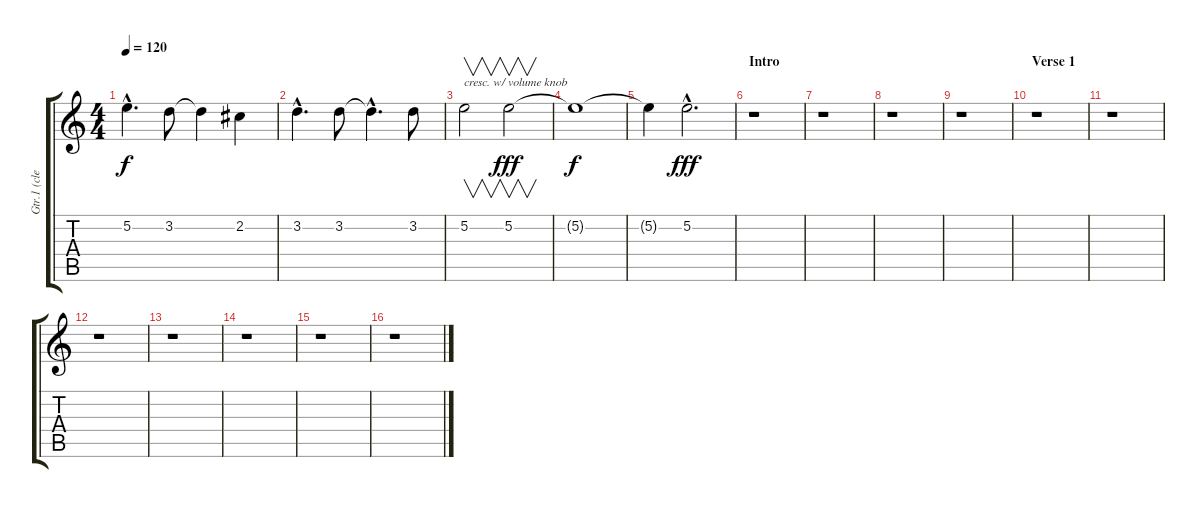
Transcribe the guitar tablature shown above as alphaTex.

\track ("Gtr.1 (clean) " "Gtr.1 (cle") {instrument electricguitarclean}
\staff {score tabs}
\tuning (E4 B3 G3 D3 A2 E2) {hide}
\ts (4 4)
\tempo 120
\clef g2
\ks c
5.2{hac}.4{d dy f} 3.2.8 3.2{t}.4 2.2.4 |
3.2{hac}.4{d} 3.2.8 3.2{hac t}.4{d} 3.2.8 |
5.2.2{v txt "cresc. w/ volume knob"} 5.2.2{v dy fff} |
5.2{t}.1{dy f} |
5.2{t}.4 5.2{hac}.2{d dy fff} |
\section ("" "Intro")
r.1 |
r.1 |
r.1 |
r.1 |
\section ("" "Verse 1")
r.1 |
r.1 |
r.1 |
r.1 |
r.1 |
r.1 |
r.1
